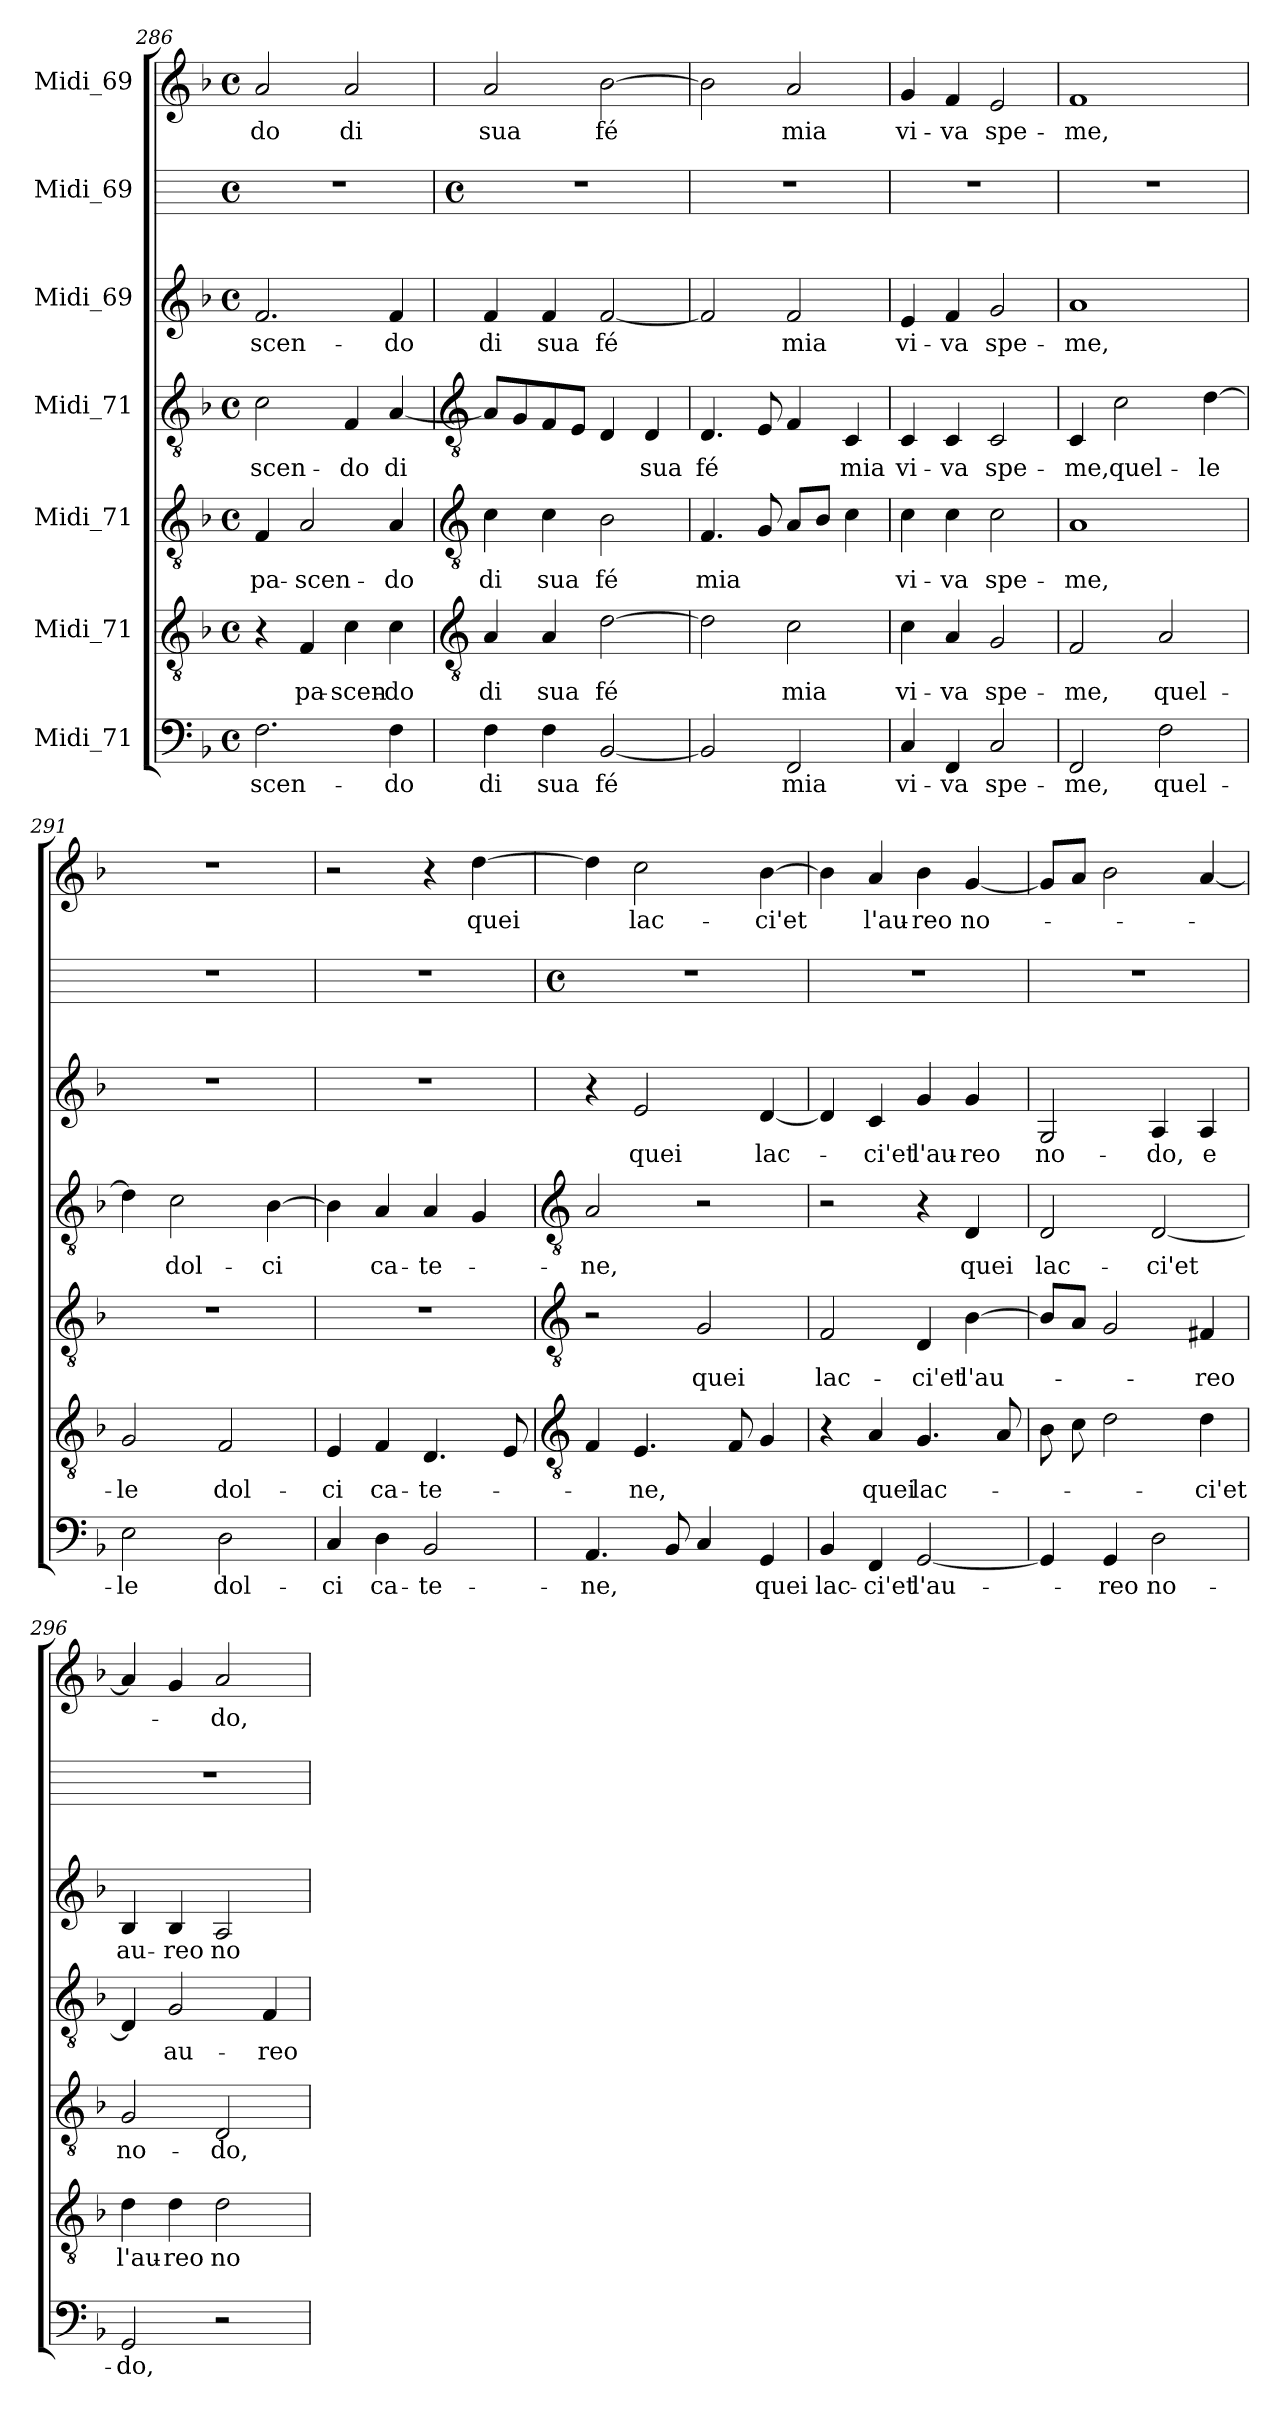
**kern	**text	**kern	**text	**kern	**text	**kern	**text	**kern	**text	**kern	**kern	**text
*part7	*part7	*part6	*part6	*part5	*part5	*part4	*part4	*part3	*part3	*part2	*part1	*part1
*staff7	*staff7	*staff6	*staff6	*staff5	*staff5	*staff4	*staff4	*staff3	*staff3	*staff2	*staff1	*staff1
*I"Midi_71	*	*I"Midi_71	*	*I"Midi_71	*	*I"Midi_71	*	*I"Midi_69	*	*I"Midi_69	*I"Midi_69	*
*clefF4	*	*clefGv2	*	*clefGv2	*	*clefGv2	*	*clefG2	*	*	*clefG2	*
*k[b-]	*	*k[b-]	*	*k[b-]	*	*k[b-]	*	*k[b-]	*	*	*k[b-]	*
*F:	*	*F:	*	*F:	*	*F:	*	*F:	*	*	*F:	*
*M4/4	*	*M4/4	*	*M4/4	*	*M4/4	*	*M4/4	*	*M4/4	*M4/4	*
*met(c)	*	*met(c)	*	*met(c)	*	*met(c)	*	*met(c)	*	*met(c)	*met(c)	*
=286	=286	=286	=286	=286	=286	=286	=286	=286	=286	=286	=286	=286
!	!LO:LY:b	!	!	!	!LO:LY:b	!	!LO:LY:b	!	!LO:LY:b	!	!	!LO:LY:b
2.F	-scen-	4r	.	4F	pa-	2c	-scen-	2.f	-scen-	1r	2a	-do
!	!	!	!LO:LY:b	!	!LO:LY:b	!	!	!	!	!	!	!
.	.	4F	pa-	2A	-scen-	.	.	.	.	.	.	.
!	!	!	!LO:LY:b	!	!	!	!LO:LY:b	!	!	!	!	!LO:LY:b
.	.	4c	-scen-	.	.	4F	-do	.	.	.	2a	di
!	!LO:LY:b	!	!LO:LY:b	!	!LO:LY:b	!	!LO:LY:b	!	!LO:LY:b	!	!	!
4F	-do	4c	-do	4A	-do	[4A	di	4f	-do	.	.	.
!!LO:LB:g=z
=287	=287	=287	=287	=287	=287	=287	=287	=287	=287	=287	=287	=287
*	*	*clefGv2	*	*clefGv2	*	*clefGv2	*	*	*	*	*	*
*	*	*	*	*	*	*	*	*	*	*M4/4	*	*
*	*	*	*	*	*	*	*	*	*	*met(c)	*	*
!	!LO:LY:b	!	!LO:LY:b	!	!LO:LY:b	!	!	!	!LO:LY:b	!	!	!LO:LY:b
4F	di	4A	di	4c	di	8AL]	.	4f	di	1r	2a	sua
.	.	.	.	.	.	8G	.	.	.	.	.	.
!	!LO:LY:b	!	!LO:LY:b	!	!LO:LY:b	!	!	!	!LO:LY:b	!	!	!
4F	sua	4A	sua	4c	sua	8F	.	4f	sua	.	.	.
.	.	.	.	.	.	8EJ	.	.	.	.	.	.
!	!LO:LY:b	!	!LO:LY:b	!	!LO:LY:b	!	!	!	!LO:LY:b	!	!	!LO:LY:b
[2BB-	fé	[2d	fé	2B-	fé	4D	.	[2f	fé	.	[2b-	fé
!	!	!	!	!	!	!	!LO:LY:b	!	!	!	!	!
.	.	.	.	.	.	4D	sua	.	.	.	.	.
=288	=288	=288	=288	=288	=288	=288	=288	=288	=288	=288	=288	=288
!	!	!	!	!	!LO:LY:b	!	!LO:LY:b	!	!	!	!	!
2BB-]	.	2d]	.	4.F	mia	4.D	fé	2f]	.	1r	2b-]	.
.	.	.	.	8G	.	8E	.	.	.	.	.	.
!	!LO:LY:b	!	!LO:LY:b	!	!	!	!	!	!LO:LY:b	!	!	!LO:LY:b
2FF	mia	2c	mia	8AL	.	4F	.	2f	mia	.	2a	mia
.	.	.	.	8B-J	.	.	.	.	.	.	.	.
!	!	!	!	!	!	!	!LO:LY:b	!	!	!	!	!
.	.	.	.	4c	.	4C	mia	.	.	.	.	.
=289	=289	=289	=289	=289	=289	=289	=289	=289	=289	=289	=289	=289
!	!LO:LY:b	!	!LO:LY:b	!	!LO:LY:b	!	!LO:LY:b	!	!LO:LY:b	!	!	!LO:LY:b
4C	vi-	4c	vi-	4c	vi-	4C	vi-	4e	vi-	1r	4g	vi-
!	!LO:LY:b	!	!LO:LY:b	!	!LO:LY:b	!	!LO:LY:b	!	!LO:LY:b	!	!	!LO:LY:b
4FF	-va	4A	-va	4c	-va	4C	-va	4f	-va	.	4f	-va
!	!LO:LY:b	!	!LO:LY:b	!	!LO:LY:b	!	!LO:LY:b	!	!LO:LY:b	!	!	!LO:LY:b
2C	spe-	2G	spe-	2c	spe-	2C	spe-	2g	spe-	.	2e	spe-
=290	=290	=290	=290	=290	=290	=290	=290	=290	=290	=290	=290	=290
!	!LO:LY:b	!	!LO:LY:b	!	!LO:LY:b	!	!LO:LY:b	!	!LO:LY:b	!	!	!LO:LY:b
2FF	-me,	2F	-me,	1A	-me,	4C	-me,	1a	-me,	1r	1f	-me,
!	!	!	!	!	!	!	!LO:LY:b	!	!	!	!	!
.	.	.	.	.	.	2c	quel-	.	.	.	.	.
!	!LO:LY:b	!	!LO:LY:b	!	!	!	!	!	!	!	!	!
2F	quel-	2A	quel-	.	.	.	.	.	.	.	.	.
!	!	!	!	!	!	!	!LO:LY:b	!	!	!	!	!
.	.	.	.	.	.	[4d	-le	.	.	.	.	.
=291	=291	=291	=291	=291	=291	=291	=291	=291	=291	=291	=291	=291
!	!LO:LY:b	!	!LO:LY:b	!	!	!	!	!	!	!	!	!
2E	-le	2G	-le	1r	.	4d]	.	1r	.	1r	1r	.
!	!	!	!	!	!	!	!LO:LY:b	!	!	!	!	!
.	.	.	.	.	.	2c	dol-	.	.	.	.	.
!	!LO:LY:b	!	!LO:LY:b	!	!	!	!	!	!	!	!	!
2D	dol-	2F	dol-	.	.	.	.	.	.	.	.	.
!	!	!	!	!	!	!	!LO:LY:b	!	!	!	!	!
.	.	.	.	.	.	[4B-	-ci	.	.	.	.	.
=292	=292	=292	=292	=292	=292	=292	=292	=292	=292	=292	=292	=292
!	!LO:LY:b	!	!LO:LY:b	!	!	!	!	!	!	!	!	!
4C	-ci	4E	-ci	1r	.	4B-]	.	1r	.	1r	2r	.
!	!LO:LY:b	!	!LO:LY:b	!	!	!	!LO:LY:b	!	!	!	!	!
4D	ca-	4F	ca-	.	.	4A	ca-	.	.	.	.	.
!	!LO:LY:b	!	!LO:LY:b	!	!	!	!LO:LY:b	!	!	!	!	!
2BB-	-te-	4.D	-te-	.	.	4A	-te-	.	.	.	4r	.
!	!	!	!	!	!	!	!	!	!	!	!	!LO:LY:b
.	.	.	.	.	.	4G	.	.	.	.	[4dd	quei
.	.	8E	.	.	.	.	.	.	.	.	.	.
!!LO:LB:g=z
=293	=293	=293	=293	=293	=293	=293	=293	=293	=293	=293	=293	=293
*	*	*clefGv2	*	*clefGv2	*	*clefGv2	*	*	*	*	*	*
*	*	*	*	*	*	*	*	*	*	*M4/4	*	*
*	*	*	*	*	*	*	*	*	*	*met(c)	*	*
!	!LO:LY:b	!	!	!	!	!	!LO:LY:b	!	!	!	!	!
4.AA	-ne,	4F	.	2r	.	2A	-ne,	4r	.	1r	4dd]	.
!	!	!	!LO:LY:b	!	!	!	!	!	!LO:LY:b	!	!	!LO:LY:b
.	.	4.E	-ne,	.	.	.	.	2e	quei	.	2cc	lac-
8BB-	.	.	.	.	.	.	.	.	.	.	.	.
!	!	!	!	!	!LO:LY:b	!	!	!	!	!	!	!
4C	.	.	.	2G	quei	2r	.	.	.	.	.	.
.	.	8F	.	.	.	.	.	.	.	.	.	.
!	!LO:LY:b	!	!	!	!	!	!	!	!LO:LY:b	!	!	!LO:LY:b
4GG	quei	4G	.	.	.	.	.	[4d	lac-	.	[4b-	-ci'et
=294	=294	=294	=294	=294	=294	=294	=294	=294	=294	=294	=294	=294
!	!LO:LY:b	!	!	!	!LO:LY:b	!	!	!	!	!	!	!
4BB-	lac-	4r	.	2F	lac-	2r	.	4d]	.	1r	4b-]	.
!	!LO:LY:b	!	!LO:LY:b	!	!	!	!	!	!LO:LY:b	!	!	!LO:LY:b
4FF	-ci'et	4A	quei	.	.	.	.	4c	-ci'et	.	4a	l'au-
!	!LO:LY:b	!	!LO:LY:b	!	!LO:LY:b	!	!	!	!LO:LY:b	!	!	!LO:LY:b
[2GG	l'au-	4.G	lac-	4D	-ci'et	4r	.	4g	l'au-	.	4b-	-reo
!	!	!	!	!	!LO:LY:b	!	!LO:LY:b	!	!LO:LY:b	!	!	!LO:LY:b
.	.	.	.	[4B-	l'au-	4D	quei	4g	-reo	.	[4g	no-
.	.	8A	.	.	.	.	.	.	.	.	.	.
=295	=295	=295	=295	=295	=295	=295	=295	=295	=295	=295	=295	=295
!	!	!	!	!	!	!	!LO:LY:b	!	!LO:LY:b	!	!	!
4GG]	.	8B-	.	8B-L]	.	2D	lac-	2G	no-	1r	8gL]	.
.	.	8c	.	8AJ	.	.	.	.	.	.	8aJ	.
!	!LO:LY:b	!	!	!	!	!	!	!	!	!	!	!
4GG	-reo	2d	.	2G	.	.	.	.	.	.	2b-	.
!	!LO:LY:b	!	!	!	!	!	!LO:LY:b	!	!LO:LY:b	!	!	!
2D	no-	.	.	.	.	[2D	-ci'et	4A	-do,	.	.	.
!	!	!	!LO:LY:b	!	!LO:LY:b	!	!	!	!LO:LY:b	!	!	!
.	.	4d	-ci'et	4F#X	-reo	.	.	4A	e	.	[4a	.
=296	=296	=296	=296	=296	=296	=296	=296	=296	=296	=296	=296	=296
!	!LO:LY:b	!	!LO:LY:b	!	!LO:LY:b	!	!	!	!LO:LY:b	!	!	!
2GG	-do,	4d	l'au-	2G	no-	4D]	.	4B-	au-	1r	4a]	.
!	!	!	!LO:LY:b	!	!	!	!LO:LY:b	!	!LO:LY:b	!	!	!
.	.	4d	-reo	.	.	2G	au-	4B-	-reo	.	4g	.
!	!	!	!LO:LY:b	!	!LO:LY:b	!	!	!	!LO:LY:b	!	!	!LO:LY:b
2r	.	2d	no-	2D	-do,	.	.	2A	no-	.	2a	-do,
!	!	!	!	!	!	!	!LO:LY:b	!	!	!	!	!
.	.	.	.	.	.	4F	-reo	.	.	.	.	.
=	=	=	=	=	=	=	=	=	=	=	=	=
*-	*-	*-	*-	*-	*-	*-	*-	*-	*-	*-	*-	*-
